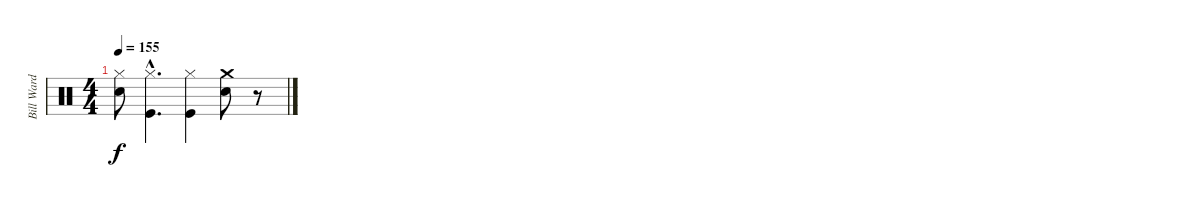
\track ("Bill Ward" "Bill Ward") {instrument percussion}
\staff {score}
\articulation defaults
\ts (4 4)
\tempo 155
\clef neutral
\ks c
("Hi-Hat (closed)" "Snare (hit) 2").8{dy f} ("Hi-Hat (closed)"{hac} "Kick (hit)"{hac}).4{d} ("Hi-Hat (closed)" "Kick (hit)").4 ("Crash medium (hit)" "Snare (hit) 2").8 r.8
